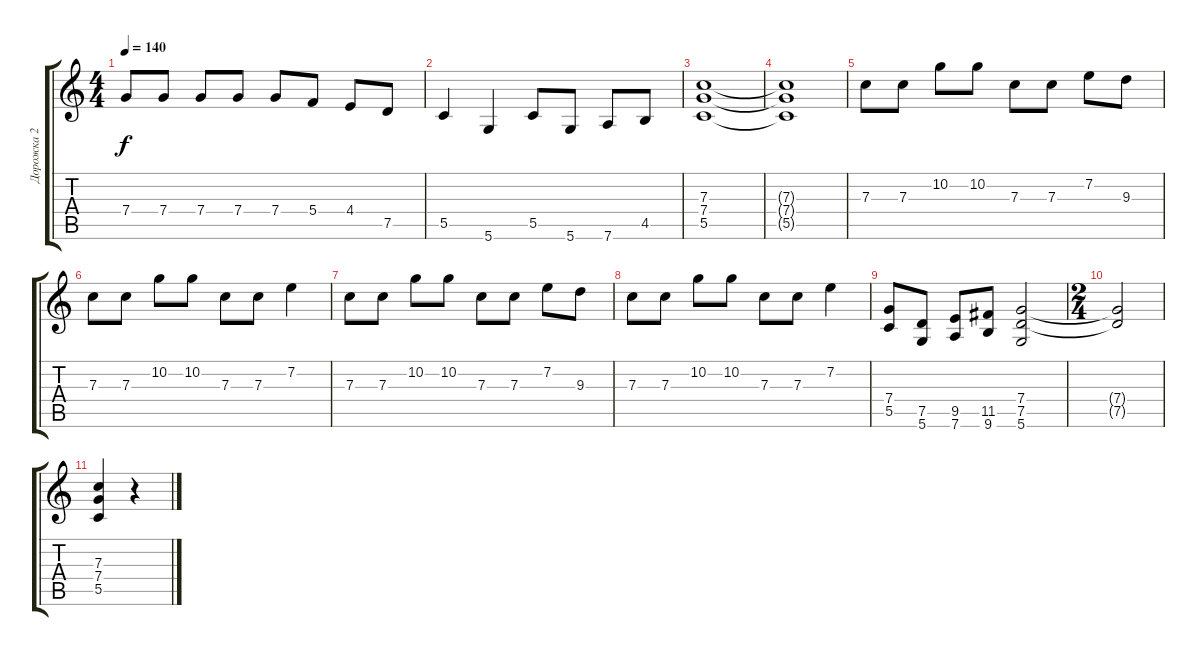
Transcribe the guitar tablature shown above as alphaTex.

\track ("Дорожка 2" "Дорожка 2") {instrument distortionguitar}
\staff {score tabs}
\tuning (D4 A3 F3 C3 G2 D2) {hide}
\ts (4 4)
\tempo 140
\clef g2
\ks c
7.4.8{dy f} 7.4.8 7.4.8 7.4.8 7.4.8 5.4.8 4.4.8 7.5.8 |
5.5.4 5.6.4 5.5.8 5.6.8 7.6.8 4.5.8 |
(7.3 7.4 5.5).1 |
(7.3{t} 7.4{t} 5.5{t}).1 |
7.3.8 7.3.8 10.2.8 10.2.8 7.3.8 7.3.8 7.2.8 9.3.8 |
7.3.8 7.3.8 10.2.8 10.2.8 7.3.8 7.3.8 7.2.4 |
7.3.8 7.3.8 10.2.8 10.2.8 7.3.8 7.3.8 7.2.8 9.3.8 |
7.3.8 7.3.8 10.2.8 10.2.8 7.3.8 7.3.8 7.2.4 |
(7.4 5.5).8 (7.5 5.6).8 (9.5 7.6).8 (11.5 9.6).8 (7.4 7.5 5.6).2 |
\ts (2 4)
(7.4{t} 7.5{t}).2 |
(7.3 7.4 5.5).4 r.4
